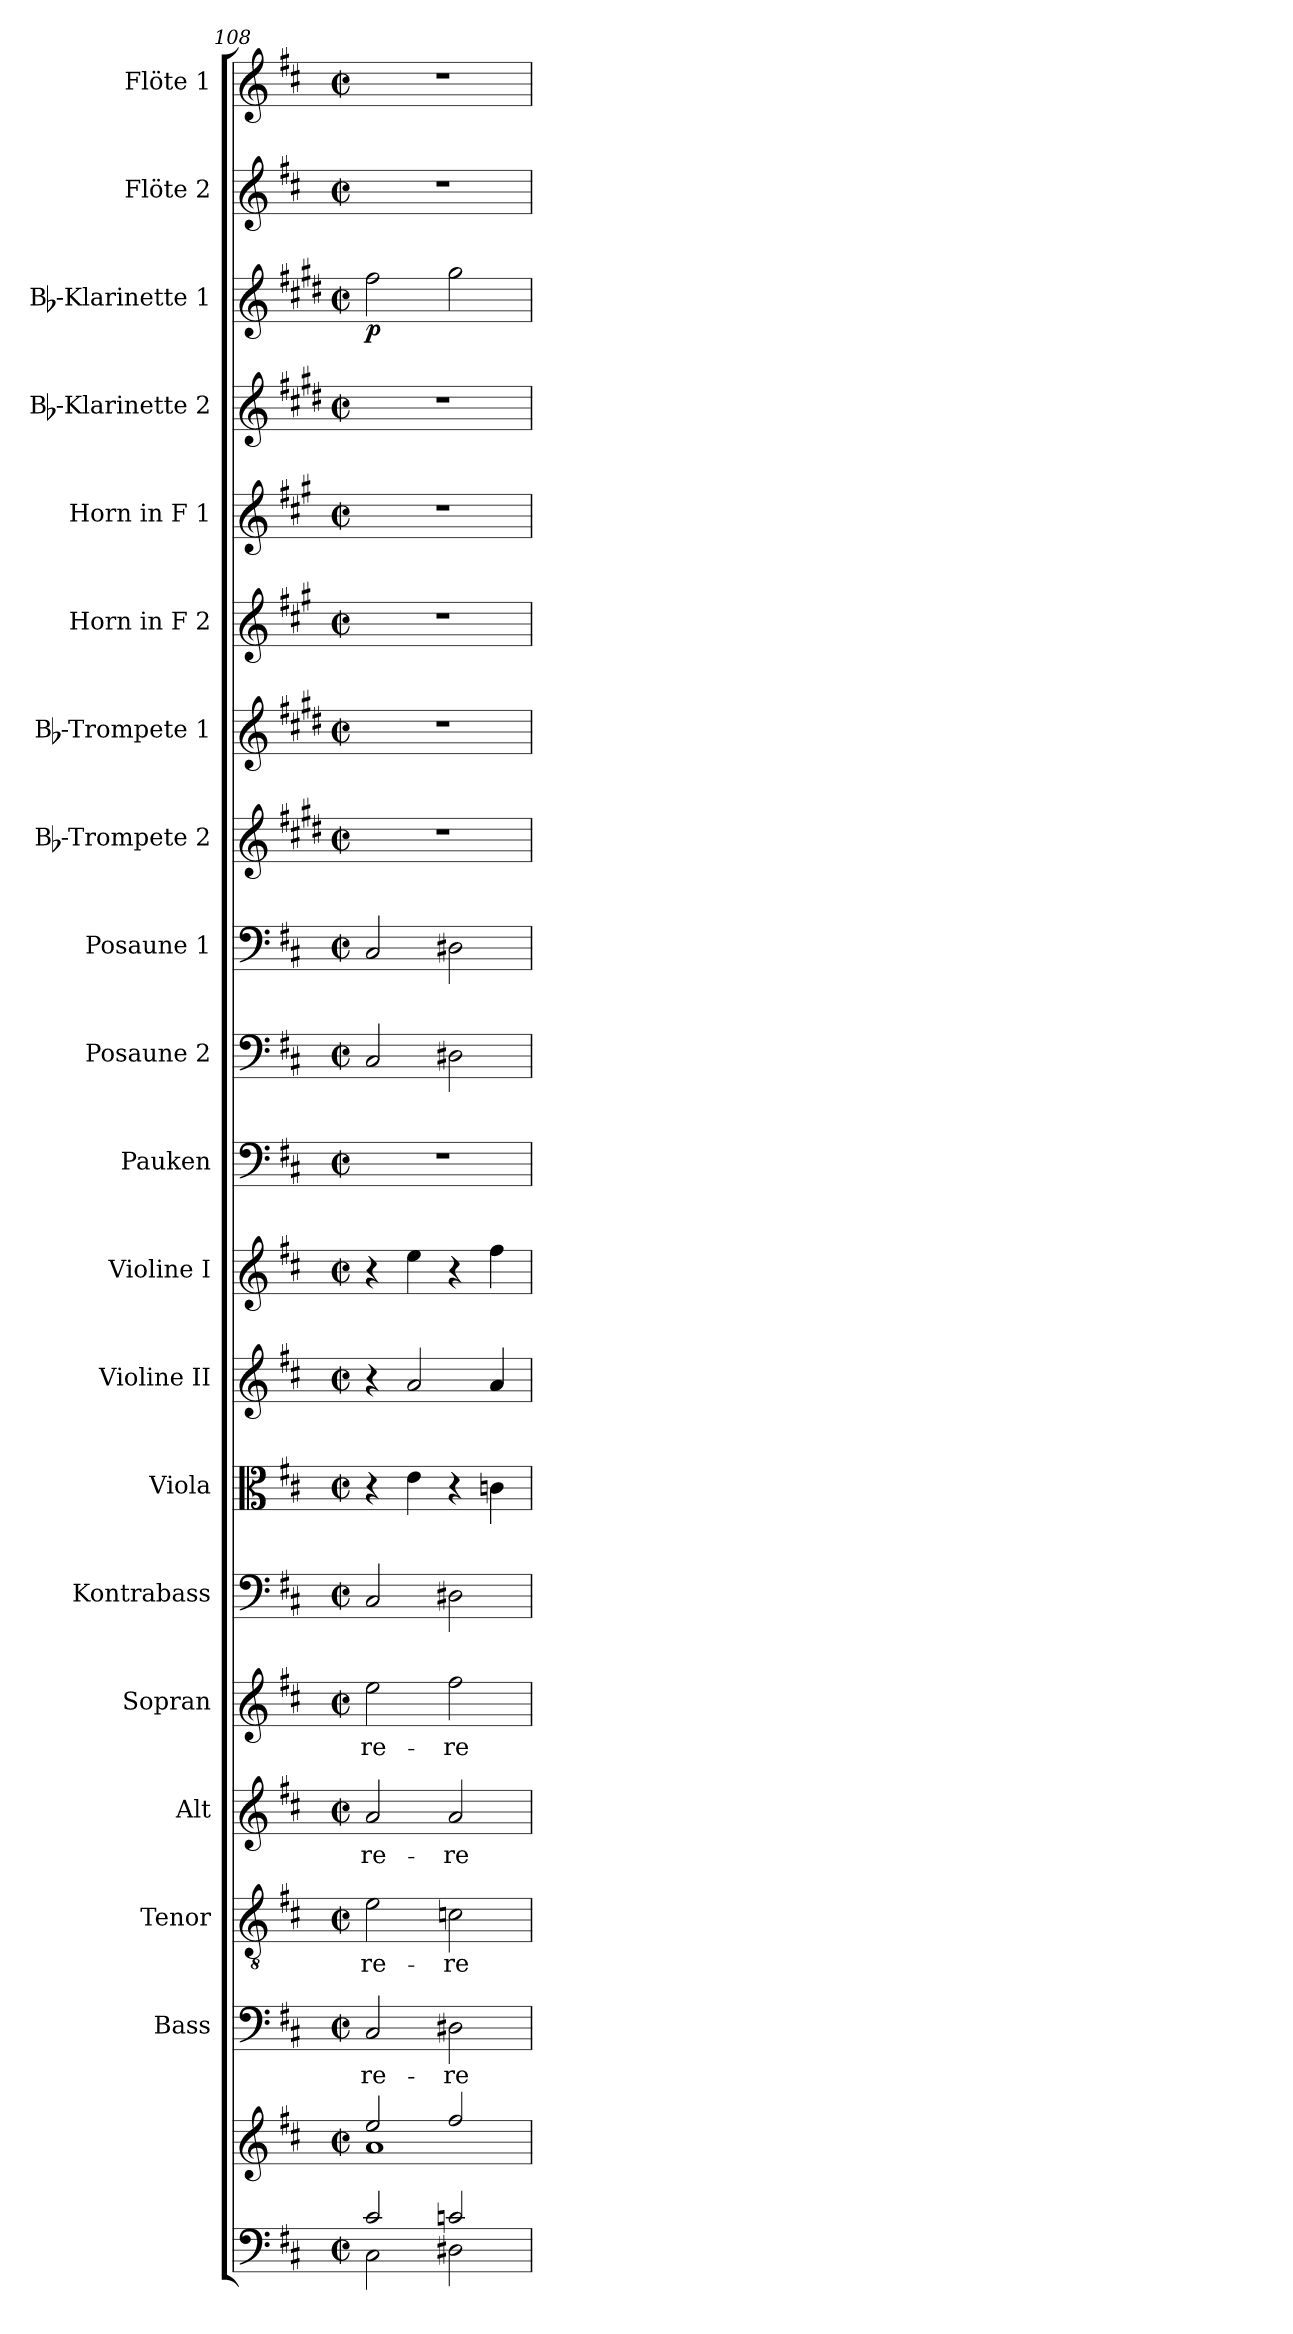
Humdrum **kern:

**kern	**kern	**kern	**text	**kern	**text	**kern	**text	**kern	**text	**kern	**kern	**kern	**kern	**kern	**kern	**kern	**kern	**kern	**kern	**kern	**kern	**kern	**dynam	**kern	**kern
*part20	*part20	*part19	*part19	*part18	*part18	*part17	*part17	*part16	*part16	*part15	*part14	*part13	*part12	*part11	*part10	*part9	*part8	*part7	*part6	*part5	*part4	*part3	*part3	*part2	*part1
*staff21	*staff20	*staff19	*staff19	*staff18	*staff18	*staff17	*staff17	*staff16	*staff16	*staff15	*staff14	*staff13	*staff12	*staff11	*staff10	*staff9	*staff8	*staff7	*staff6	*staff5	*staff4	*staff3	*staff3	*staff2	*staff1
*	*	*I"Bass	*	*I"Tenor	*	*I"Alt	*	*I"Sopran	*	*I"Kontrabass	*I"Viola	*I"Violine II	*I"Violine I	*I"Pauken	*I"Posaune 2	*I"Posaune 1	*I"Bb-Trompete 2	*I"Bb-Trompete 1	*I"Horn in F 2	*I"Horn in F 1	*I"Bb-Klarinette 2	*I"Bb-Klarinette 1	*	*I"Flöte 2	*I"Flöte 1
*	*	*I'B.	*	*I'T.	*	*I'A.	*	*I'S.	*	*I'Kb.	*I'Vla.	*I'Vl. II	*I'Vl. I	*I'Pk.	*I'Pos. 2	*I'Pos. 1	*I'Bb Trp. 2	*I'Bb Trp. 1	*	*	*I'Bb Kl. 2	*I'Bb Kl. 1	*	*I'Fl. 2	*I'Fl. 1
*clefF4	*clefG2	*clefF4	*	*clefGv2	*	*clefG2	*	*clefG2	*	*clefF4	*clefC3	*clefG2	*clefG2	*clefF4	*clefF4	*clefF4	*clefG2	*clefG2	*clefG2	*clefG2	*clefG2	*clefG2	*	*clefG2	*clefG2
*	*	*	*	*	*	*	*	*	*	*ITrd7c12	*	*	*	*	*	*	*ITrd1c2	*ITrd1c2	*ITrd4c7	*ITrd4c7	*ITrd1c2	*ITrd1c2	*	*	*
*k[f#c#]	*k[f#c#]	*k[f#c#]	*	*k[f#c#]	*	*k[f#c#]	*	*k[f#c#]	*	*k[f#c#]	*k[f#c#]	*k[f#c#]	*k[f#c#]	*k[f#c#]	*k[f#c#]	*k[f#c#]	*k[f#c#]	*k[f#c#]	*k[f#c#]	*k[f#c#]	*k[f#c#]	*k[f#c#]	*	*k[f#c#]	*k[f#c#]
*D:	*D:	*D:	*	*D:	*	*D:	*	*D:	*	*D:	*D:	*D:	*D:	*D:	*D:	*D:	*D:	*D:	*D:	*D:	*D:	*D:	*	*D:	*D:
*M2/2	*M2/2	*M2/2	*	*M2/2	*	*M2/2	*	*M2/2	*	*M2/2	*M2/2	*M2/2	*M2/2	*M2/2	*M2/2	*M2/2	*M2/2	*M2/2	*M2/2	*M2/2	*M2/2	*M2/2	*	*M2/2	*M2/2
*met(c|)	*met(c|)	*met(c|)	*	*met(c|)	*	*met(c|)	*	*met(c|)	*	*met(c|)	*met(c|)	*met(c|)	*met(c|)	*met(c|)	*met(c|)	*met(c|)	*met(c|)	*met(c|)	*met(c|)	*met(c|)	*met(c|)	*met(c|)	*	*met(c|)	*met(c|)
=108	=108	=108	=108	=108	=108	=108	=108	=108	=108	=108	=108	=108	=108	=108	=108	=108	=108	=108	=108	=108	=108	=108	=108	=108	=108
*^	*^	*	*	*	*	*	*	*	*	*	*	*	*	*	*	*	*	*	*	*	*	*	*	*	*
!	!	!	!	!	!LO:LY:b	!	!LO:LY:b	!	!LO:LY:b	!	!LO:LY:b	!	!	!	!	!	!	!	!	!	!	!	!	!	!LO:DY:b	!	!
2c#/	2C#\	2ee/	1a	2C#/	-re-	2e\	-re-	2a/	-re-	2ee\	-re-	2CC#/	4r	4r	4r	1r	2C#/	2C#/	1r	1r	1r	1r	1r	2ee\	p	1r	1r
.	.	.	.	.	.	.	.	.	.	.	.	.	4e\	2a/	4ee\	.	.	.	.	.	.	.	.	.	.	.	.
!	!	!	!	!	!LO:LY:b	!	!LO:LY:b	!	!LO:LY:b	!	!LO:LY:b	!	!	!	!	!	!	!	!	!	!	!	!	!	!	!	!
2cn/	2D#X\	2ff#/	.	2D#X\	-re	2cn\	-re	2a/	-re	2ff#\	-re	2DD#X\	4r	.	4r	.	2D#X\	2D#X\	.	.	.	.	.	2ff#\	.	.	.
.	.	.	.	.	.	.	.	.	.	.	.	.	4cn\	4a/	4ff#\	.	.	.	.	.	.	.	.	.	.	.	.
*v	*v	*	*	*	*	*	*	*	*	*	*	*	*	*	*	*	*	*	*	*	*	*	*	*	*	*	*
*	*v	*v	*	*	*	*	*	*	*	*	*	*	*	*	*	*	*	*	*	*	*	*	*	*	*	*
=	=	=	=	=	=	=	=	=	=	=	=	=	=	=	=	=	=	=	=	=	=	=	=	=	=
*-	*-	*-	*-	*-	*-	*-	*-	*-	*-	*-	*-	*-	*-	*-	*-	*-	*-	*-	*-	*-	*-	*-	*-	*-	*-
